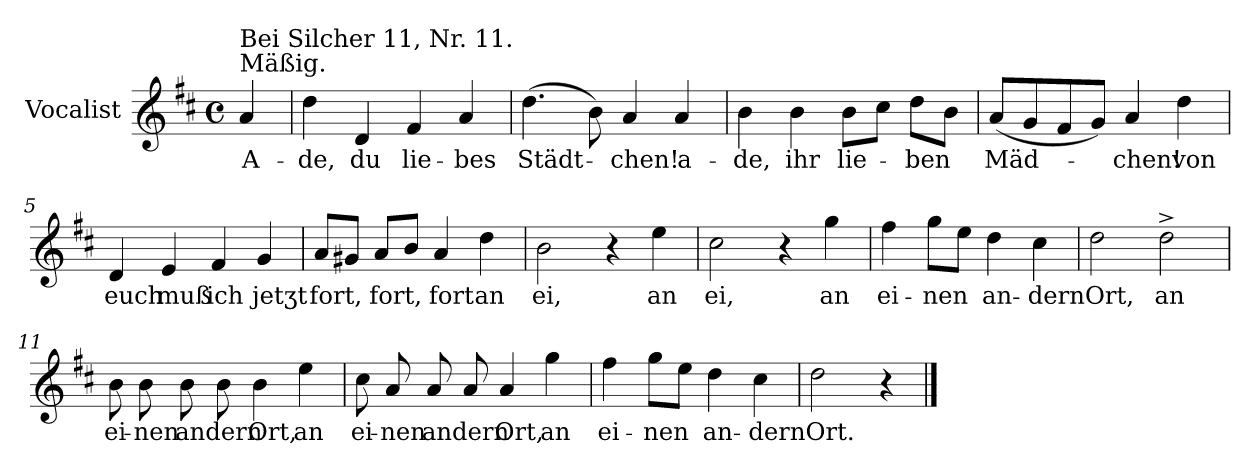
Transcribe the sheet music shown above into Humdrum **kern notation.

**kern	**text
*part1	*part1
*staff1	*staff1
*I"Vocalist	*
*k[f#c#]	*
*D:	*
*M4/4	*
*met(c)	*
=	=
!LO:TX:a:t=Mäßig.	!
!LO:TX:a:t=Bei Silcher 11, Nr. 11.	!
4a	A-
=1	=1
4dd	-de,
4d	du
4f#	lie-
4a	-bes
=2	=2
(4.dd	Städt-
8b)	.
4a	-chen!
4a	a-
=3	=3
4b	-de,
4b	ihr
8bL	lie-
8cc#J	.
8ddL	-ben
8bJ	.
=4	=4
(8aL	Mäd-
8g	.
8f#	.
8gJ)	.
4a	-chen!
4dd	von
=5	=5
4d	euch
4e	muß
4f#	ich
4g	jetʒt
=6	=6
8aL	fort,
8g#XJ	.
8aL	fort,
8bJ	.
4a	fort
4dd	an
=7	=7
2b	ei,
4r	.
4ee	an
=8	=8
2cc#	ei,
4r	.
4gg	an
=9	=9
4ff#	ei-
8ggL	-nen
8eeJ	.
4dd	an-
4cc#	-dern
=10	=10
2dd	Ort,
2dd^	an
=11	=11
8b	ei-
8b	-nen
8b	andern
8b	.
4b	Ort,
4ee	an
=12	=12
8cc#	ei-
8a	-nen
8a	andern
8a	.
4a	Ort,
4gg	an
=13	=13
4ff#	ei-
8ggL	-nen
8eeJ	.
4dd	an-
4cc#	-dern
=14	=14
2dd	Ort.
4r	.
==	==
*-	*-
